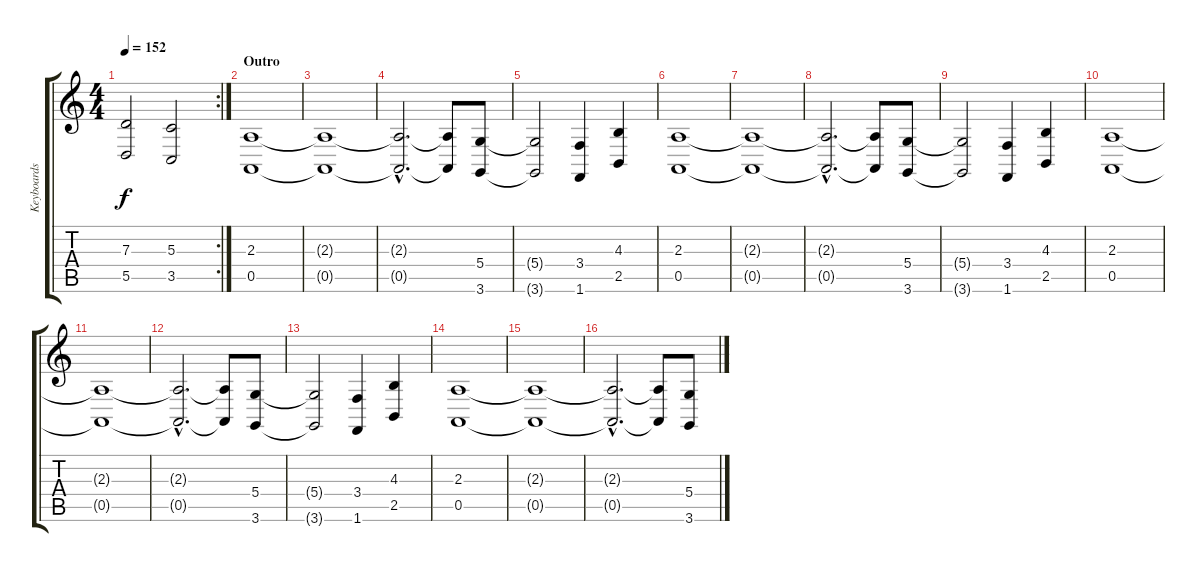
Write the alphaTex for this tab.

\track ("Keyboards" "Keyboards") {instrument stringensemble1}
\staff {score tabs}
\tuning (E4 B3 G3 D3 A2 E2) {hide}
\rc 2
\ts (4 4)
\tempo 152
\clef g2
\ks c
(7.3 5.5).2{dy f} (5.3 3.5).2 |
\section ("" "Outro")
(2.3 0.5).1 |
(2.3{t} 0.5{t}).1 |
(2.3{hac t} 0.5{hac t}).2{d} (2.3{t} 0.5{t}).8 (5.4 3.6).8 |
(5.4{t} 3.6{t}).2 (3.4 1.6).4 (4.3 2.5).4 |
(2.3 0.5).1 |
(2.3{t} 0.5{t}).1 |
(2.3{hac t} 0.5{hac t}).2{d} (2.3{t} 0.5{t}).8 (5.4 3.6).8 |
(5.4{t} 3.6{t}).2 (3.4 1.6).4 (4.3 2.5).4 |
(2.3 0.5).1 |
(2.3{t} 0.5{t}).1 |
(2.3{hac t} 0.5{hac t}).2{d} (2.3{t} 0.5{t}).8 (5.4 3.6).8 |
(5.4{t} 3.6{t}).2 (3.4 1.6).4 (4.3 2.5).4 |
(2.3 0.5).1 |
(2.3{t} 0.5{t}).1 |
(2.3{hac t} 0.5{hac t}).2{d} (2.3{t} 0.5{t}).8 (5.4 3.6).8
